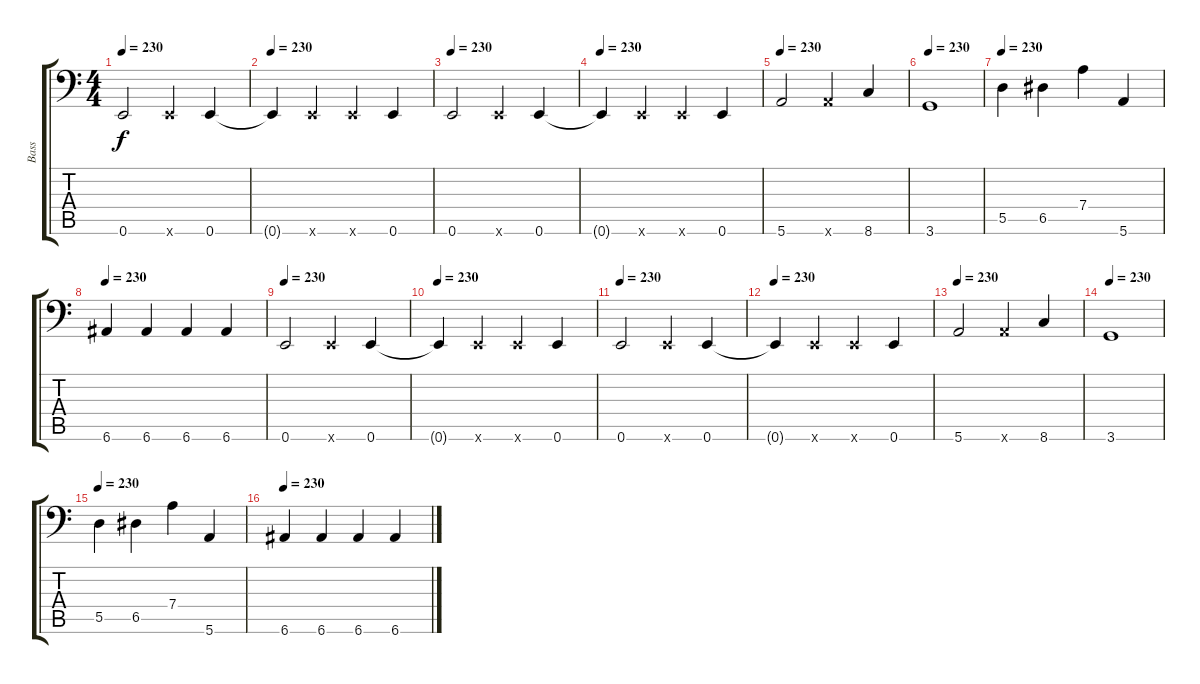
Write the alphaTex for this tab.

\track ("Bass" "Bass") {instrument electricbassfinger}
\staff {score tabs}
\tuning (E3 B2 G2 D2 A1 E1) {hide}
\ts (4 4)
\tempo 230
\clef f4
\ks c
0.6.2{dy f} 0.6{x}.4 0.6.4 |
\tempo 230
0.6{t}.4 0.6{x}.4 0.6{x}.4 0.6.4 |
\tempo 230
0.6.2 0.6{x}.4 0.6.4 |
\tempo 230
0.6{t}.4 0.6{x}.4 0.6{x}.4 0.6.4 |
\tempo 230
5.6.2 5.6{x}.4 8.6.4 |
\tempo 230
3.6.1 |
\tempo 230
5.5.4 6.5.4 7.4.4 5.6.4 |
\tempo 230
6.6.4 6.6.4 6.6.4 6.6.4 |
\tempo 230
0.6.2 0.6{x}.4 0.6.4 |
\tempo 230
0.6{t}.4 0.6{x}.4 0.6{x}.4 0.6.4 |
\tempo 230
0.6.2 0.6{x}.4 0.6.4 |
\tempo 230
0.6{t}.4 0.6{x}.4 0.6{x}.4 0.6.4 |
\tempo 230
5.6.2 5.6{x}.4 8.6.4 |
\tempo 230
3.6.1 |
\tempo 230
5.5.4 6.5.4 7.4.4 5.6.4 |
\tempo 230
6.6.4 6.6.4 6.6.4 6.6.4
